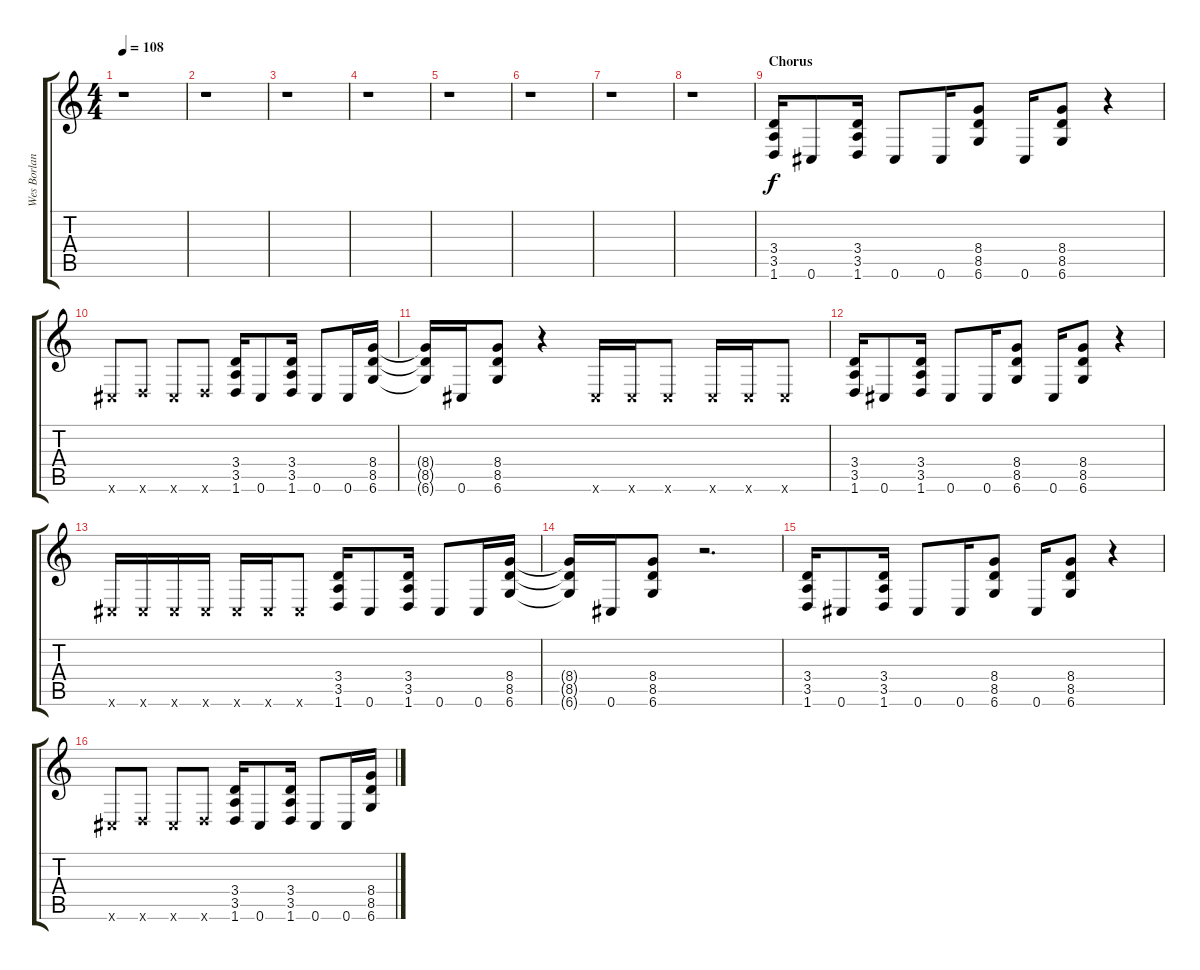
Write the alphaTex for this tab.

\track ("Wes Borland - Distortion Guitar" "Wes Borlan") {instrument distortionguitar}
\staff {score tabs}
\tuning (Db4 Ab3 E3 B2 Gb2 Db2) {hide}
\ts (4 4)
\tempo 108
\clef g2
\ks c
r.1{dy f} |
r.1 |
r.1 |
r.1 |
r.1 |
r.1 |
r.1 |
r.1 |
\section ("" "Chorus")
(3.4 3.5 1.6).16{volume 14 instrument overdrivenguitar} 0.6.8 (3.4 3.5 1.6).16 0.6.8 0.6.16 (8.4 8.5 6.6).8 0.6.16 (8.4 8.5 6.6).8 r.4 |
0.6{x}.8 1.6{x}.8 0.6{x}.8 1.6{x}.8 (3.4 3.5 1.6).16 0.6.8 (3.4 3.5 1.6).16 0.6.8 0.6.16 (8.4 8.5 6.6).16 |
(8.4{t} 8.5{t} 6.6{t}).16 0.6.16 (8.4 8.5 6.6).8 r.4 0.6{x}.16 0.6{x}.16 0.6{x}.8 0.6{x}.16 0.6{x}.16 0.6{x}.8 |
(3.4 3.5 1.6).16 0.6.8 (3.4 3.5 1.6).16 0.6.8 0.6.16 (8.4 8.5 6.6).8 0.6.16 (8.4 8.5 6.6).8 r.4 |
0.6{x}.16 0.6{x}.16 0.6{x}.16 0.6{x}.16 0.6{x}.16 0.6{x}.16 0.6{x}.8 (3.4 3.5 1.6).16 0.6.8 (3.4 3.5 1.6).16 0.6.8 0.6.16 (8.4 8.5 6.6).16 |
(8.4{t} 8.5{t} 6.6{t}).16 0.6.16 (8.4 8.5 6.6).8 r.2{d} |
(3.4 3.5 1.6).16 0.6.8 (3.4 3.5 1.6).16 0.6.8 0.6.16 (8.4 8.5 6.6).8 0.6.16 (8.4 8.5 6.6).8 r.4 |
0.6{x}.8 1.6{x}.8 0.6{x}.8 1.6{x}.8 (3.4 3.5 1.6).16 0.6.8 (3.4 3.5 1.6).16 0.6.8 0.6.16 (8.4 8.5 6.6).16
